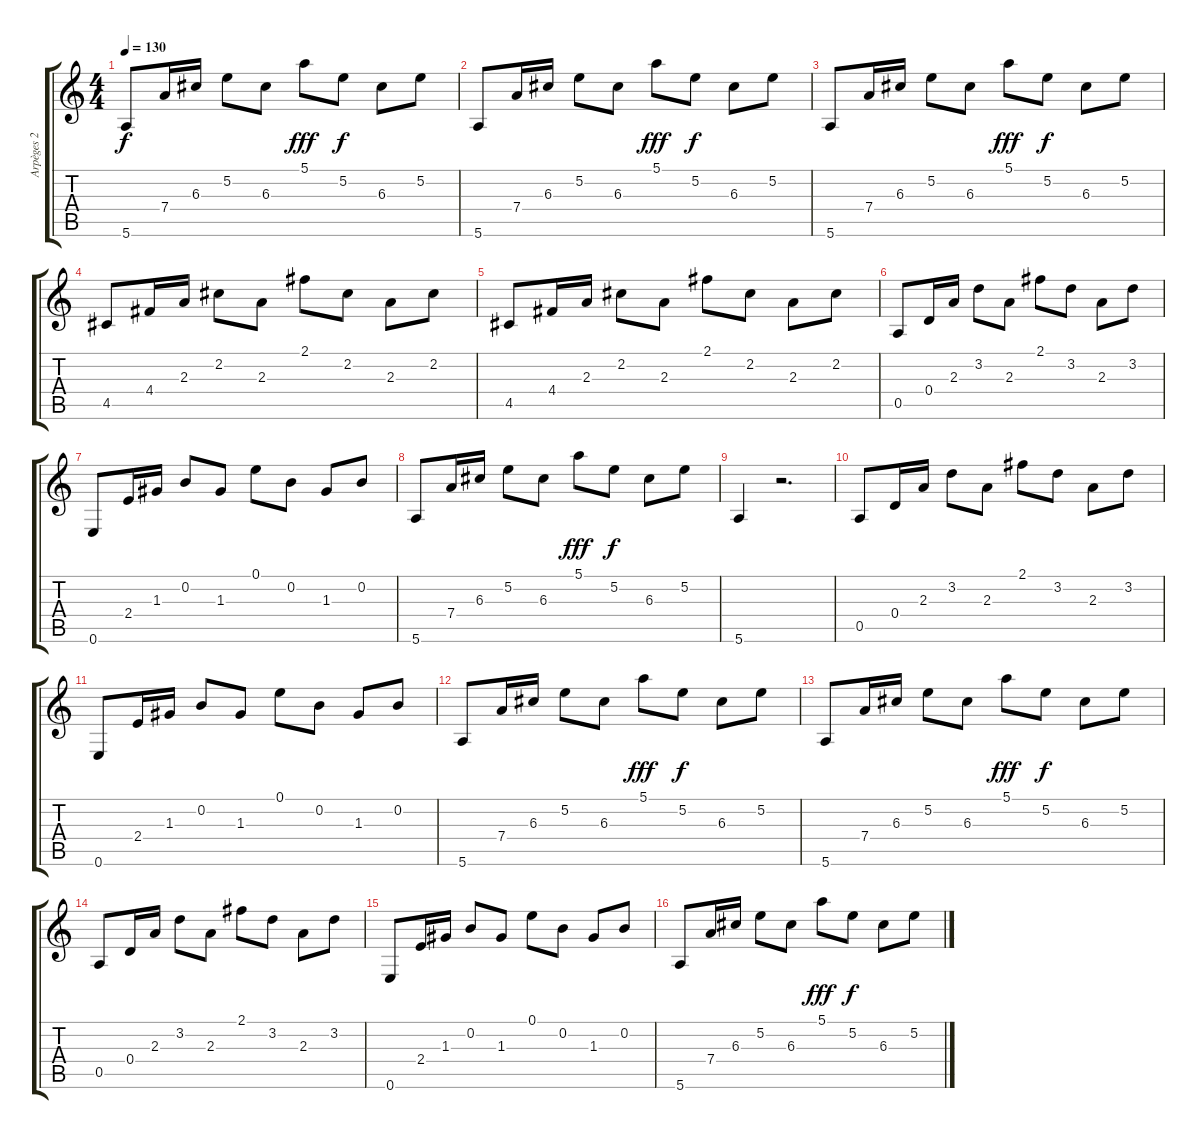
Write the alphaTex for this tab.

\track ("Arpèges 2" "Arpèges 2") {instrument acousticguitarsteel}
\staff {score tabs}
\tuning (E4 B3 G3 D3 A2 E2) {hide}
\ts (4 4)
\tempo 130
\clef g2
\ks c
5.6.8{dy f} 7.4.16 6.3.16 5.2.8 6.3.8 5.1.8{dy fff} 5.2.8{dy f} 6.3.8 5.2.8 |
5.6.8 7.4.16 6.3.16 5.2.8 6.3.8 5.1.8{dy fff} 5.2.8{dy f} 6.3.8 5.2.8 |
5.6.8 7.4.16 6.3.16 5.2.8 6.3.8 5.1.8{dy fff} 5.2.8{dy f} 6.3.8 5.2.8 |
4.5.8 4.4.16 2.3.16 2.2.8 2.3.8 2.1.8 2.2.8 2.3.8 2.2.8 |
4.5.8 4.4.16 2.3.16 2.2.8 2.3.8 2.1.8 2.2.8 2.3.8 2.2.8 |
0.5.8 0.4.16 2.3.16 3.2.8 2.3.8 2.1.8 3.2.8 2.3.8 3.2.8 |
0.6.8 2.4.16 1.3.16 0.2.8 1.3.8 0.1.8 0.2.8 1.3.8 0.2.8 |
5.6.8 7.4.16 6.3.16 5.2.8 6.3.8 5.1.8{dy fff} 5.2.8{dy f} 6.3.8 5.2.8 |
5.6.4 r.2{d} |
0.5.8 0.4.16 2.3.16 3.2.8 2.3.8 2.1.8 3.2.8 2.3.8 3.2.8 |
0.6.8 2.4.16 1.3.16 0.2.8 1.3.8 0.1.8 0.2.8 1.3.8 0.2.8 |
5.6.8 7.4.16 6.3.16 5.2.8 6.3.8 5.1.8{dy fff} 5.2.8{dy f} 6.3.8 5.2.8 |
5.6.8 7.4.16 6.3.16 5.2.8 6.3.8 5.1.8{dy fff} 5.2.8{dy f} 6.3.8 5.2.8 |
0.5.8 0.4.16 2.3.16 3.2.8 2.3.8 2.1.8 3.2.8 2.3.8 3.2.8 |
0.6.8 2.4.16 1.3.16 0.2.8 1.3.8 0.1.8 0.2.8 1.3.8 0.2.8 |
5.6.8 7.4.16 6.3.16 5.2.8 6.3.8 5.1.8{dy fff} 5.2.8{dy f} 6.3.8 5.2.8
